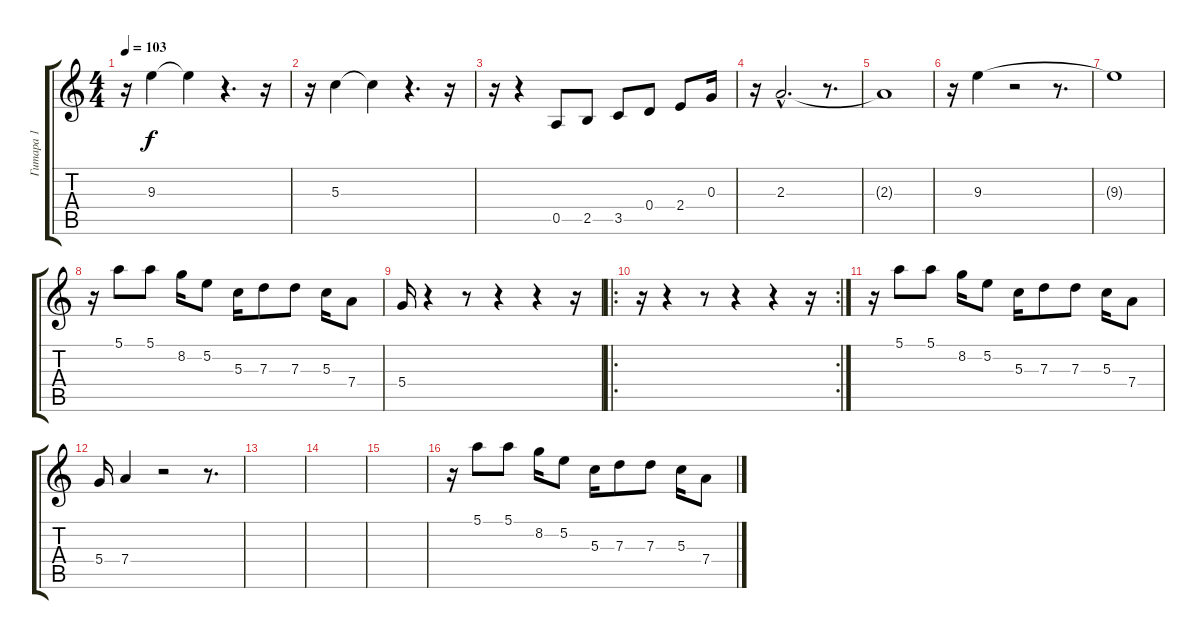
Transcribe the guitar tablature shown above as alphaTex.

\track ("Гитара 1" "Гитара 1") {instrument distortionguitar}
\staff {score tabs}
\tuning (E4 B3 G3 D3 A2 E2) {hide}
\ts (4 4)
\tempo 103
\clef g2
\ks c
r.16{dy f} 9.3.4 9.3{t}.4 r.4{d} r.16 |
r.16 5.3.4 5.3{t}.4 r.4{d} r.16 |
r.16 r.4 0.5.8 2.5.8 3.5.8 0.4.8 2.4.8 0.3.16 |
r.16 2.3{hac}.2{d} r.8{d} |
2.3{t}.1 |
r.16 9.3.4 r.2 r.8{d} |
9.3{t}.1 |
r.16 5.1.8 5.1.8 8.2.16 5.2.8 5.3.16 7.3.8 7.3.8 5.3.16 7.4.8 |
5.4.16 r.4 r.8 r.4 r.4 r.16 |
\ro
\rc 2
r.16 r.4 r.8 r.4 r.4 r.16 |
r.16 5.1.8 5.1.8 8.2.16 5.2.8 5.3.16 7.3.8 7.3.8 5.3.16 7.4.8 |
5.4.16 7.4.4 r.2 r.8{d} |
|
|
|
r.16 5.1.8 5.1.8 8.2.16 5.2.8 5.3.16 7.3.8 7.3.8 5.3.16 7.4.8
